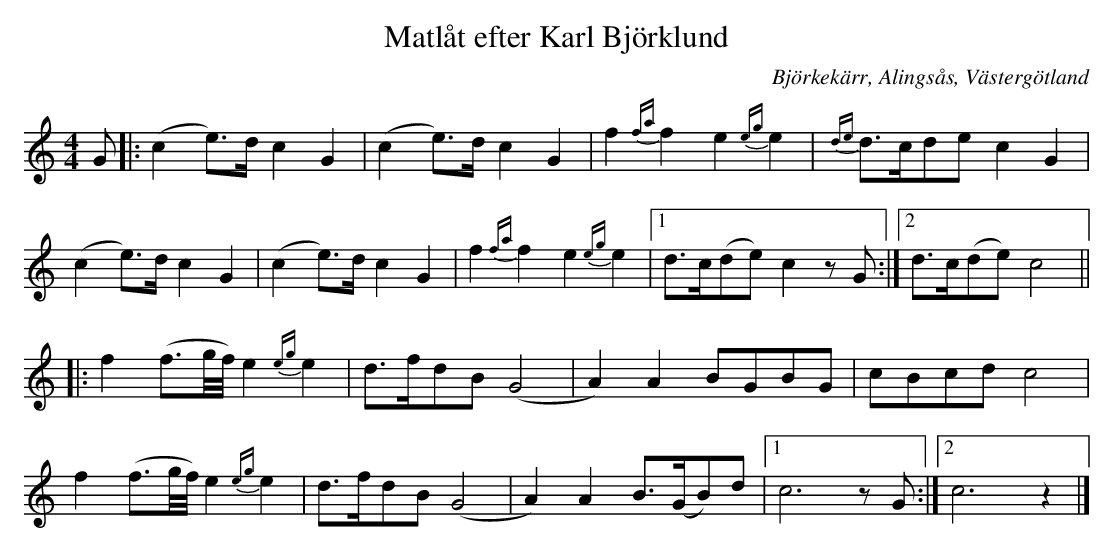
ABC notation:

X:1
T:Matlåt efter Karl Björklund
O:Björkekärr, Alingsås, Västergötland
M:4/4
L:1/4
K:C
G/ |: (c e/)>d/ c G | (c e/)>d/ c G | f {fa}f e{eg}e | {de}d/>c/d/e/ c G |
(c e/)>d/ c G |(c e/)>d/ c G | f {fa}f e{eg}e |[1 d/>c/(d/e/) c z/  G/ :|[2 d/>c/(d/e/) c2 ||
|: f (f/>g//f///) e{eg}e | d/>f/d/B/ (G2 | A) A B/G/B/G/ | c/B/c/d/ c2 |
f (f/>g//f///) e{eg}e | d/>f/d/B/ (G2 | A) A B/>(G/B/)d/ |[1 c3 z/ G/ :|[2 c3 z |]
